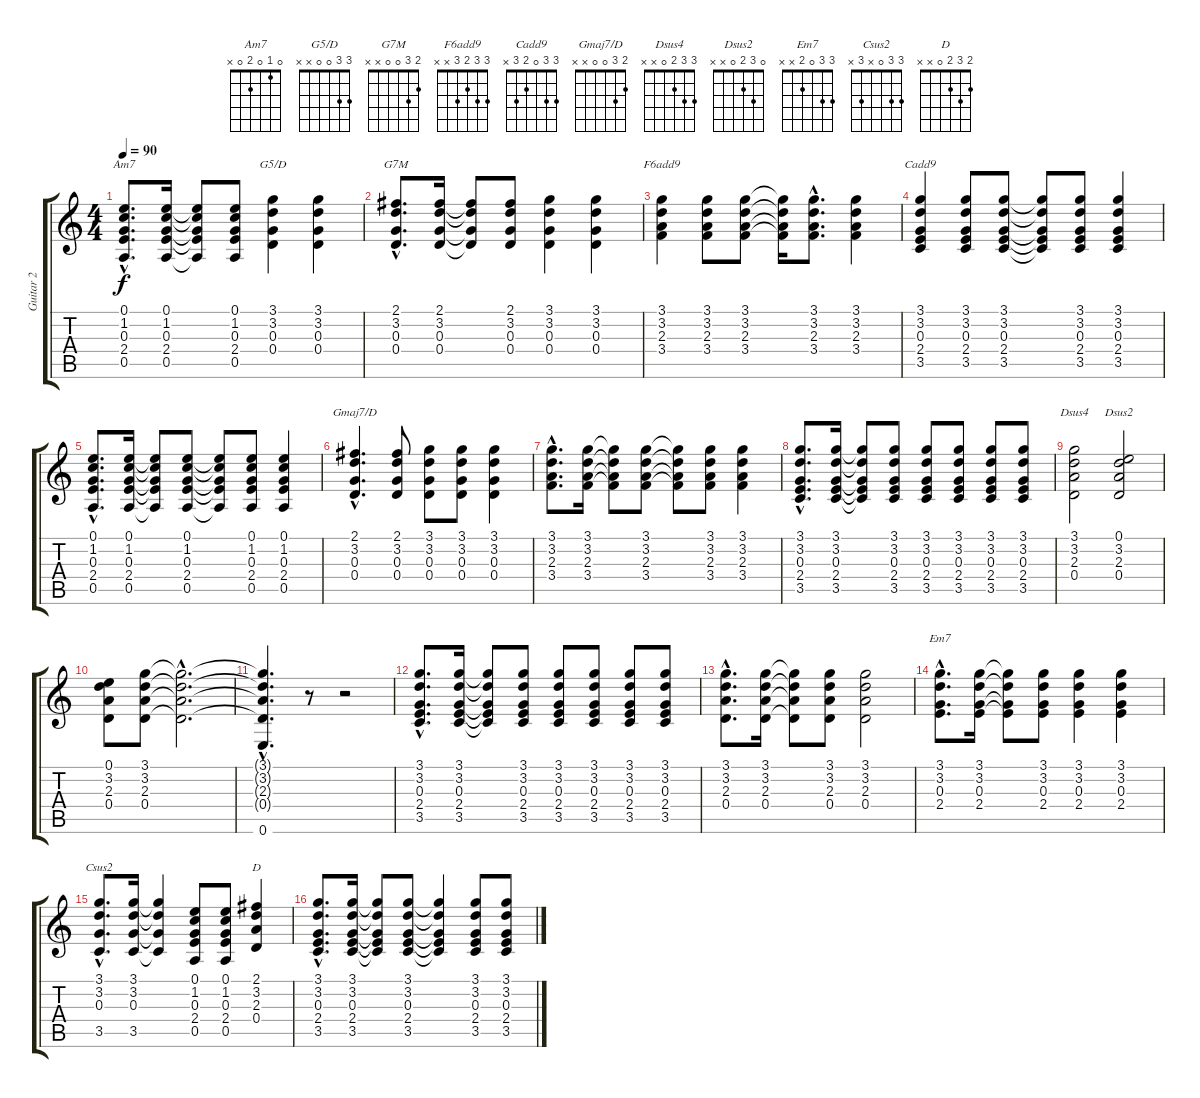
\track ("Guitar 2" "Guitar 2") {instrument acousticguitarsteel}
\staff {score tabs}
\tuning (E4 B3 G3 D3 A2 E2) {hide}
\chord ("Am7" 0 1 0 2 0 x)
\chord ("G5/D" 3 3 0 0 x x)
\chord ("G7M" 2 3 0 0 x x)
\chord ("F6add9" 3 3 2 3 x x)
\chord ("Cadd9" 3 3 0 2 3 x)
\chord ("Gmaj7/D" 2 3 0 0 x x)
\chord ("Dsus4" 3 3 2 0 x x)
\chord ("Dsus2" 0 3 2 0 x x)
\chord ("Em7" 3 3 0 2 x x)
\chord ("Csus2" 3 3 0 x 3 x)
\chord ("D" 2 3 2 0 x x)
\ts (4 4)
\tempo 90
\clef g2
\ks c
(0.1{hac} 1.2{hac} 0.3{hac} 2.4{hac} 0.5{hac}).8{d ch "Am7" dy f} (0.1 1.2 0.3 2.4 0.5).16 (0.1{t} 1.2{t} 0.3{t} 2.4{t} 0.5{t}).8 (0.1 1.2 0.3 2.4 0.5).8 (3.1 3.2 0.3 0.4).4{ch "G5/D"} (3.1 3.2 0.3 0.4).4 |
(2.1{hac} 3.2{hac} 0.3{hac} 0.4{hac}).8{d ch "G7M"} (2.1 3.2 0.3 0.4).16 (2.1{t} 3.2{t} 0.3{t} 0.4{t}).8 (2.1 3.2 0.3 0.4).8 (3.1 3.2 0.3 0.4).4 (3.1 3.2 0.3 0.4).4 |
(3.1 3.2 2.3 3.4).4{ch "F6add9"} (3.1 3.2 2.3 3.4).8 (3.1 3.2 2.3 3.4).8 (3.1{t} 3.2{t} 2.3{t} 3.4{t}).16 (3.1{hac} 3.2{hac} 2.3{hac} 3.4{hac}).8{d} (3.1 3.2 2.3 3.4).4 |
(3.1 3.2 0.3 2.4 3.5).4{ch "Cadd9"} (3.1 3.2 0.3 2.4 3.5).8 (3.1 3.2 0.3 2.4 3.5).8 (3.1{t} 3.2{t} 0.3{t} 2.4{t} 3.5{t}).8 (3.1 3.2 0.3 2.4 3.5).8 (3.1 3.2 0.3 2.4 3.5).4 |
(0.1{hac} 1.2{hac} 0.3{hac} 2.4{hac} 0.5{hac}).8{d} (0.1 1.2 0.3 2.4 0.5).16 (0.1{t} 1.2{t} 0.3{t} 2.4{t} 0.5{t}).8 (0.1 1.2 0.3 2.4 0.5).8 (0.1{t} 1.2{t} 0.3{t} 2.4{t} 0.5{t}).8 (0.1 1.2 0.3 2.4 0.5).8 (0.1 1.2 0.3 2.4 0.5).4 |
(2.1{hac} 3.2{hac} 0.3{hac} 0.4{hac}).4{d ch "Gmaj7/D"} (2.1 3.2 0.3 0.4).8 (3.1 3.2 0.3 0.4).8 (3.1 3.2 0.3 0.4).8 (3.1 3.2 0.3 0.4).4 |
(3.1{hac} 3.2{hac} 2.3{hac} 3.4{hac}).8{d} (3.1 3.2 2.3 3.4).16 (3.1{t} 3.2{t} 2.3{t} 3.4{t}).8 (3.1 3.2 2.3 3.4).8 (3.1{t} 3.2{t} 2.3{t} 3.4{t}).8 (3.1 3.2 2.3 3.4).8 (3.1 3.2 2.3 3.4).4 |
(3.1{hac} 3.2{hac} 0.3{hac} 2.4{hac} 3.5{hac}).8{d} (3.1 3.2 0.3 2.4 3.5).16 (3.1{t} 3.2{t} 0.3{t} 2.4{t} 3.5{t}).8 (3.1 3.2 0.3 2.4 3.5).8 (3.1 3.2 0.3 2.4 3.5).8 (3.1 3.2 0.3 2.4 3.5).8 (3.1 3.2 0.3 2.4 3.5).8 (3.1 3.2 0.3 2.4 3.5).8 |
(3.1 3.2 2.3 0.4).2{ch "Dsus4"} (0.1 3.2 2.3 0.4).2{ch "Dsus2"} |
(0.1 3.2 2.3 0.4).8 (3.1 3.2 2.3 0.4).8 (3.1{hac t} 3.2{hac t} 2.3{hac t} 0.4{hac t}).2{d} |
(3.1{hac t} 3.2{hac t} 2.3{hac t} 0.4{hac t} 0.6{hac}).4{d} r.8 r.2 |
(3.1{hac} 3.2{hac} 0.3{hac} 2.4{hac} 3.5{hac}).8{d} (3.1 3.2 0.3 2.4 3.5).16 (3.1{t} 3.2{t} 0.3{t} 2.4{t} 3.5{t}).8 (3.1 3.2 0.3 2.4 3.5).8 (3.1 3.2 0.3 2.4 3.5).8 (3.1 3.2 0.3 2.4 3.5).8 (3.1 3.2 0.3 2.4 3.5).8 (3.1 3.2 0.3 2.4 3.5).8 |
(3.1{hac} 3.2{hac} 2.3{hac} 0.4{hac}).8{d} (3.1 3.2 2.3 0.4).16 (3.1{t} 3.2{t} 2.3{t} 0.4{t}).8 (3.1 3.2 2.3 0.4).8 (3.1 3.2 2.3 0.4).2 |
(3.1{hac} 3.2{hac} 0.3{hac} 2.4{hac}).8{d ch "Em7"} (3.1 3.2 0.3 2.4).16 (3.1{t} 3.2{t} 0.3{t} 2.4{t}).8 (3.1 3.2 0.3 2.4).8 (3.1 3.2 0.3 2.4).4 (3.1 3.2 0.3 2.4).4 |
(3.1{hac} 3.2{hac} 0.3{hac} 3.5{hac}).8{d ch "Csus2"} (3.1 3.2 0.3 3.5).16 (3.1{t} 3.2{t} 0.3{t} 3.5{t}).4 (0.1 1.2 0.3 2.4 0.5).8 (0.1 1.2 0.3 2.4 0.5).8 (2.1 3.2 2.3 0.4).4{ch "D"} |
(3.1{hac} 3.2{hac} 0.3{hac} 2.4{hac} 3.5{hac}).8{d} (3.1 3.2 0.3 2.4 3.5).16 (3.1{t} 3.2{t} 0.3{t} 2.4{t} 3.5{t}).8 (3.1 3.2 0.3 2.4 3.5).8 (3.1{t} 3.2{t} 0.3{t} 2.4{t} 3.5{t}).4 (3.1 3.2 0.3 2.4 3.5).8 (3.1 3.2 0.3 2.4 3.5).8
